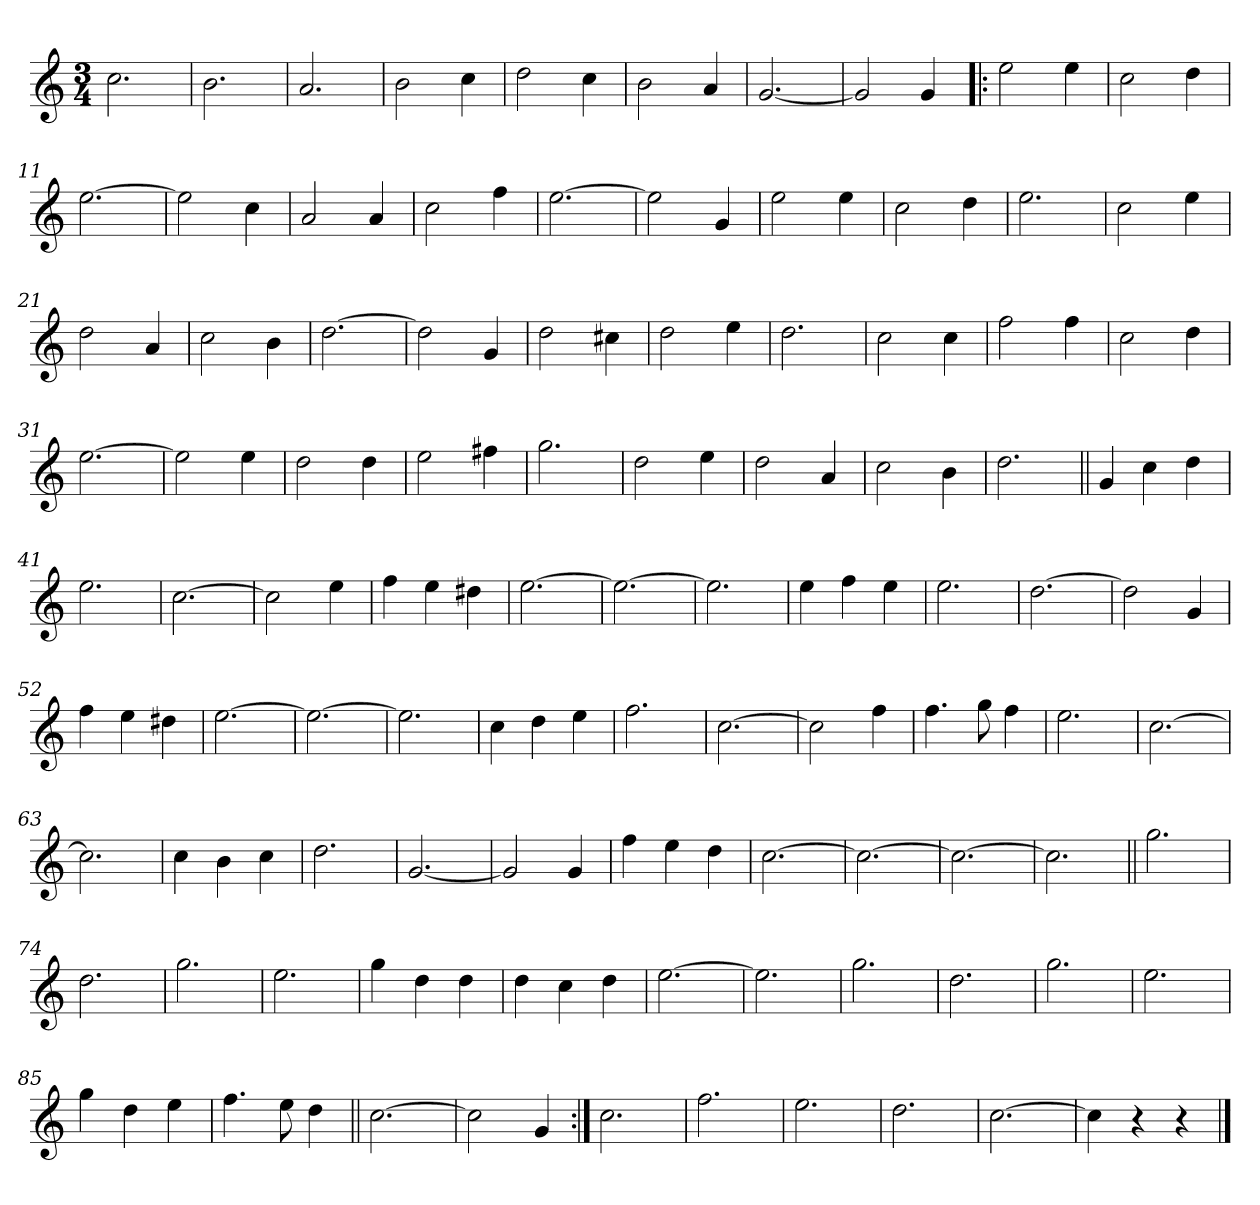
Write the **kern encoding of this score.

**kern
*part1
*staff1
*clefG2
*k[]
*C:
*M3/4
=1
2.cc\
=2
2.b\
=3
2.a/
=4
2b\
4cc\
=5
2dd\
4cc\
=6
2b\
4a/
=7
[2.g/
=8
2g/]
4g/
=9!|:
2ee\
4ee\
=10
2cc\
4dd\
=11
[2.ee\
=12
2ee\]
4cc\
!!LO:LB:g=z
=13
2a/
4a/
=14
2cc\
4ff\
=15
[2.ee\
=16
2ee\]
4g/
=17
2ee\
4ee\
=18
2cc\
4dd\
=19
2.ee\
=20
2cc\
4ee\
=21
2dd\
4a/
=22
2cc\
4b\
=23
[2.dd\
=24
2dd\]
4g/
!!LO:LB:g=z
=25
2dd\
4cc#X\
=26
2dd\
4ee\
=27
2.dd\
=28
2cc\
4cc\
=29
2ff\
4ff\
=30
2cc\
4dd\
=31
[2.ee\
=32
2ee\]
4ee\
=33
2dd\
4dd\
=34
2ee\
4ff#X\
=35
2.gg\
=36
2dd\
4ee\
!!LO:LB:g=z
=37
2dd\
4a/
=38
2cc\
4b\
=39
2.dd\
=40||
4g/
4cc\
4dd\
=41
2.ee\
=42
[2.cc\
=43
2cc\]
4ee\
=44
4ff\
4ee\
4dd#X\
=45
[2.ee\
=46
2.ee\_
=47
2.ee\]
=48
4ee\
4ff\
4ee\
!!LO:LB:g=z
=49
2.ee\
=50
[2.dd\
=51
2dd\]
4g/
=52
4ff\
4ee\
4dd#X\
=53
[2.ee\
=54
2.ee\_
=55
2.ee\]
=56
4cc\
4dd\
4ee\
=57
2.ff\
=58
[2.cc\
=59
2cc\]
4ff\
=60
4.ff\
8gg\
4ff\
!!LO:LB:g=z
=61
2.ee\
=62
[2.cc\
=63
2.cc\]
=64
4cc\
4b\
4cc\
=65
2.dd\
=66
[2.g/
=67
2g/]
4g/
=68
4ff\
4ee\
4dd\
=69
[2.cc\
=70
2.cc\_
=71
2.cc\_
=72
2.cc\]
!!LO:LB:g=z
=73||
2.gg\
=74
2.dd\
=75
2.gg\
=76
2.ee\
=77
4gg\
4dd\
4dd\
=78
4dd\
4cc\
4dd\
=79
[2.ee\
=80
2.ee\]
=81
2.gg\
=82
2.dd\
=83
2.gg\
=84
2.ee\
!!LO:LB:g=z
=85
4gg\
4dd\
4ee\
=86
4.ff\
8ee\
4dd\
=87||
[2.cc\
=88
2cc\]
4g/
=89:|!
2.cc\
=90
2.ff\
=91
2.ee\
=92
2.dd\
=93
[2.cc\
=94
4cc\]
4r
4r
==
*-
